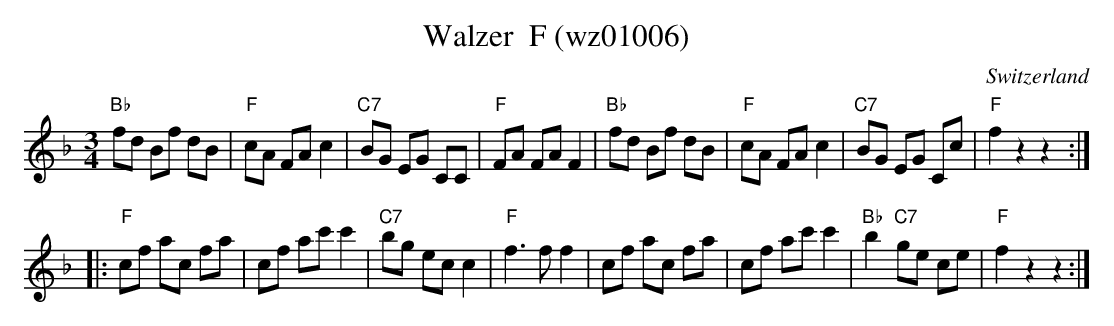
X:1
T: Walzer  F (wz01006)
O:Switzerland
M:3/4
L:1/8
K:F major
"Bb"fd Bf dB | "F"cA FAc2 | "C7"BG EG CC | "F"FA FAF2 | "Bb"fd Bf dB | "F"cA FAc2 | "C7"BG EG Cc | "F"f2z2z2 ::
"F"cf ac fa | cf ac'c'2 | "C7"bg ecc2 | "F"f3ff2 | cf ac fa | cf ac'c'2 | "Bb"b2"C7"ge ce | "F"f2z2z2 :|
